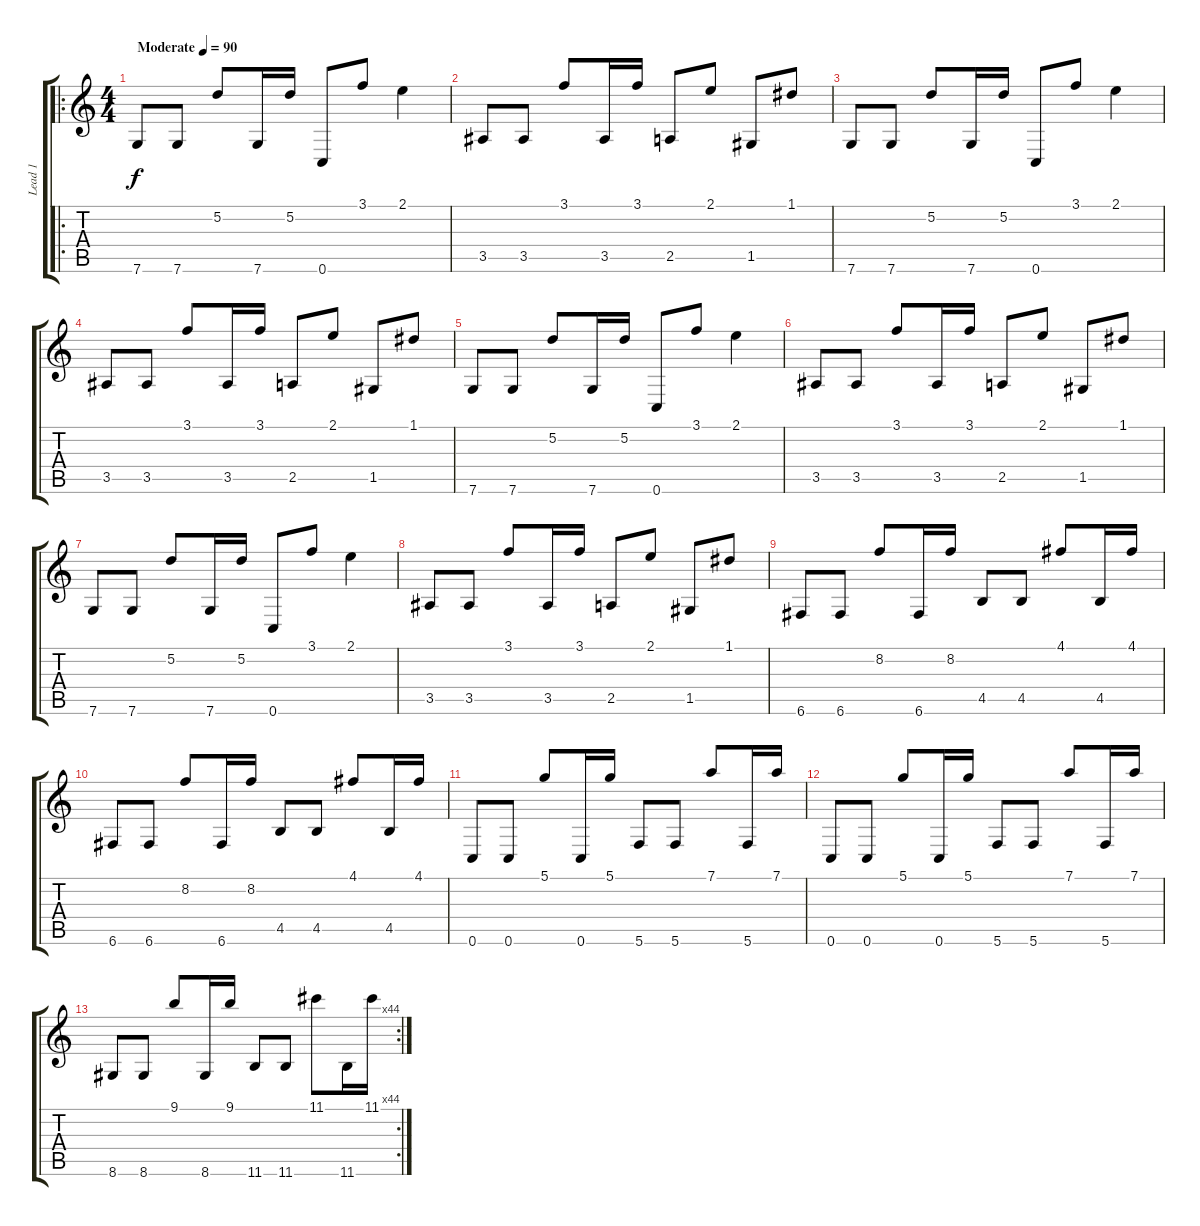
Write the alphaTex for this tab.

\track ("Lead 1" "Lead 1") {instrument distortionguitar}
\staff {score tabs}
\tuning (D4 A3 F3 C3 G2 C2) {hide}
\ro
\ts (4 4)
\tempo (90 "Moderate")
\clef g2
\ks c
7.6.8{dy f instrument distortionguitar} 7.6.8 5.2.8 7.6.16 5.2.16 0.6.8 3.1.8 2.1.4 |
3.5.8 3.5.8 3.1.8 3.5.16 3.1.16 2.5.8 2.1.8 1.5.8 1.1.8 |
7.6.8 7.6.8 5.2.8 7.6.16 5.2.16 0.6.8 3.1.8 2.1.4 |
3.5.8 3.5.8 3.1.8 3.5.16 3.1.16 2.5.8 2.1.8 1.5.8 1.1.8 |
7.6.8 7.6.8 5.2.8 7.6.16 5.2.16 0.6.8 3.1.8 2.1.4 |
3.5.8 3.5.8 3.1.8 3.5.16 3.1.16 2.5.8 2.1.8 1.5.8 1.1.8 |
7.6.8 7.6.8 5.2.8 7.6.16 5.2.16 0.6.8 3.1.8 2.1.4 |
3.5.8 3.5.8 3.1.8 3.5.16 3.1.16 2.5.8 2.1.8 1.5.8 1.1.8 |
6.6.8 6.6.8 8.2.8 6.6.16 8.2.16 4.5.8 4.5.8 4.1.8 4.5.16 4.1.16 |
6.6.8 6.6.8 8.2.8 6.6.16 8.2.16 4.5.8 4.5.8 4.1.8 4.5.16 4.1.16 |
0.6.8 0.6.8 5.1.8 0.6.16 5.1.16 5.6.8 5.6.8 7.1.8 5.6.16 7.1.16 |
0.6.8 0.6.8 5.1.8 0.6.16 5.1.16 5.6.8 5.6.8 7.1.8 5.6.16 7.1.16 |
\rc 44
8.6.8 8.6.8 9.1.8 8.6.16 9.1.16 11.6.8 11.6.8 11.1.8 11.6.16 11.1.16
